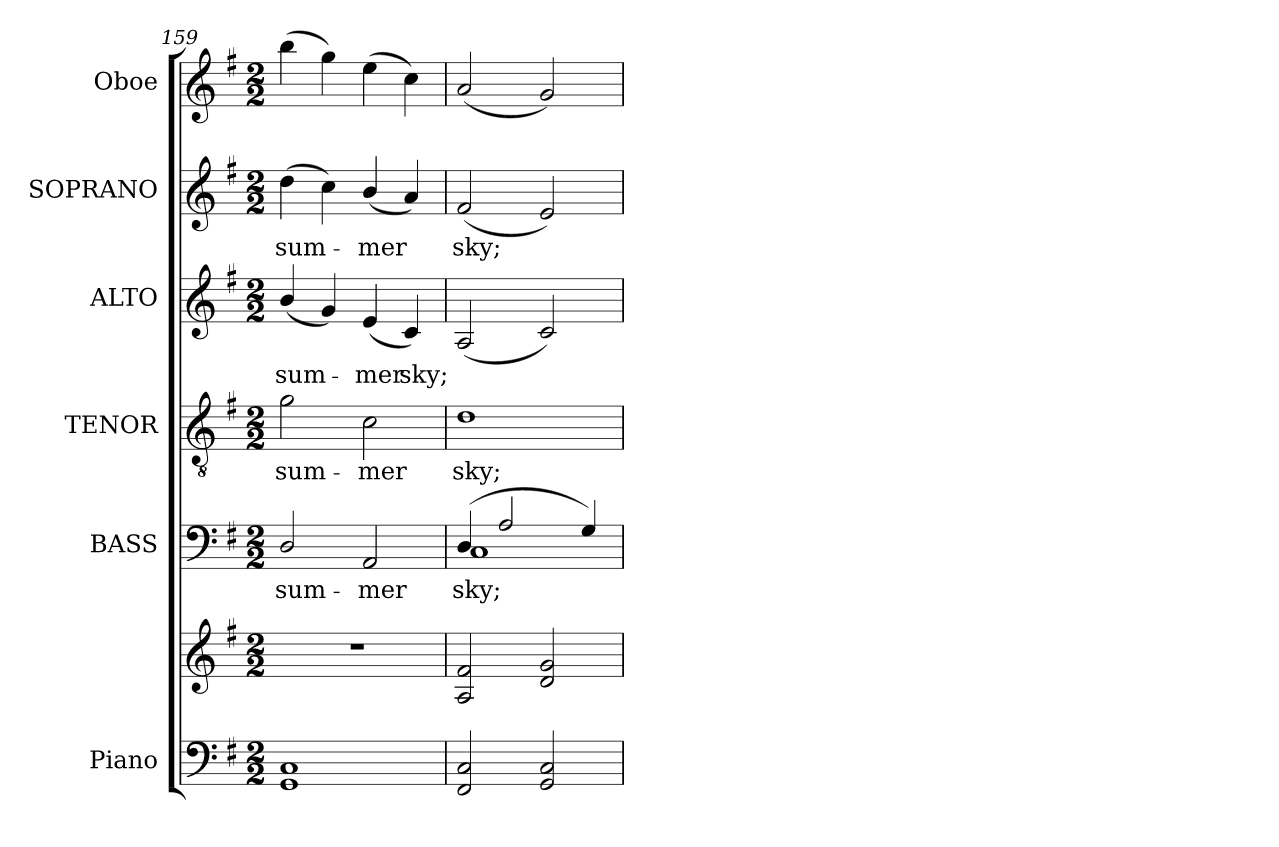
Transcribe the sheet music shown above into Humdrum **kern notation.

**kern	**kern	**kern	**text	**kern	**text	**kern	**text	**kern	**text	**kern
*part6	*part6	*part5	*part5	*part4	*part4	*part3	*part3	*part2	*part2	*part1
*staff7	*staff6	*staff5	*staff5	*staff4	*staff4	*staff3	*staff3	*staff2	*staff2	*staff1
*I"Piano	*	*I"BASS	*	*I"TENOR	*	*I"ALTO	*	*I"SOPRANO	*	*I"Oboe
*I'Pno.	*	*I'B.	*	*I'T.	*	*I'A.	*	*I'S.	*	*I'Ob.
*clefF4	*clefG2	*clefF4	*	*clefGv2	*	*clefG2	*	*clefG2	*	*clefG2
*	*	*	*	*ITrd7c12	*	*	*	*	*	*
*k[f#]	*k[f#]	*k[f#]	*	*k[f#]	*	*k[f#]	*	*k[f#]	*	*k[f#]
*G:	*G:	*G:	*	*G:	*	*G:	*	*G:	*	*G:
*M2/2	*M2/2	*M2/2	*	*M2/2	*	*M2/2	*	*M2/2	*	*M2/2
=159	=159	=159	=159	=159	=159	=159	=159	=159	=159	=159
!	!	!	!LO:LY:b:color=#000000	!	!	!	!	!	!	!
!	!	!	!	!	!LO:LY:b:color=#000000	!	!	!	!	!
!	!	!	!	!	!	!	!LO:LY:b:color=#000000	!	!	!
!	!	!	!	!	!	!	!	!	!LO:LY:b:color=#000000	!
1GGi 1Ci	1r	2Di/	-sum-	2Gi\	-sum-	(4bi/	-sum-	(4ddi\	-sum-	(4bbi\
.	.	.	.	.	.	4gi/)	.	4cci\)	.	4ggi\)
!	!	!	!LO:LY:b:color=#000000	!	!	!	!	!	!	!
!	!	!	!	!	!LO:LY:b:color=#000000	!	!	!	!	!
!	!	!	!	!	!	!	!LO:LY:b:color=#000000	!	!	!
!	!	!	!	!	!	!	!	!	!LO:LY:b:color=#000000	!
.	.	2AAi/	-mer	2Ci\	-mer	(4ei/	-mer	(4bi/	-mer	(4eei\
!	!	!	!	!	!	!	!LO:LY:b:color=#000000	!	!	!
.	.	.	.	.	.	4ci/)	sky;	4ai/)	.	4cci\)
=160	=160	=160	=160	=160	=160	=160	=160	=160	=160	=160
!	!	!	!LO:LY:b:color=#000000	!	!	!	!	!	!	!
*	*	*^	*	*	*	*	*	*	*	*
!	!	!	!	!	!	!LO:LY:b:color=#000000	!	!	!	!	!
!	!	!	!	!	!	!	!	!	!	!LO:LY:b:color=#000000	!
2FF#i/ 2Ci	2Ai/ 2f#i	(4Di/	1Ci	sky;	1Di	sky;	(2Ai/	.	(2f#i/	sky;	(2ai/
.	.	2Ai/	.	.	.	.	.	.	.	.	.
2GGi/ 2Ci	2di/ 2gi	.	.	.	.	.	2ci/)	.	2ei/)	.	2gi/)
.	.	4Gi/)	.	.	.	.	.	.	.	.	.
*	*	*v	*v	*	*	*	*	*	*	*	*
=	=	=	=	=	=	=	=	=	=	=
*-	*-	*-	*-	*-	*-	*-	*-	*-	*-	*-
